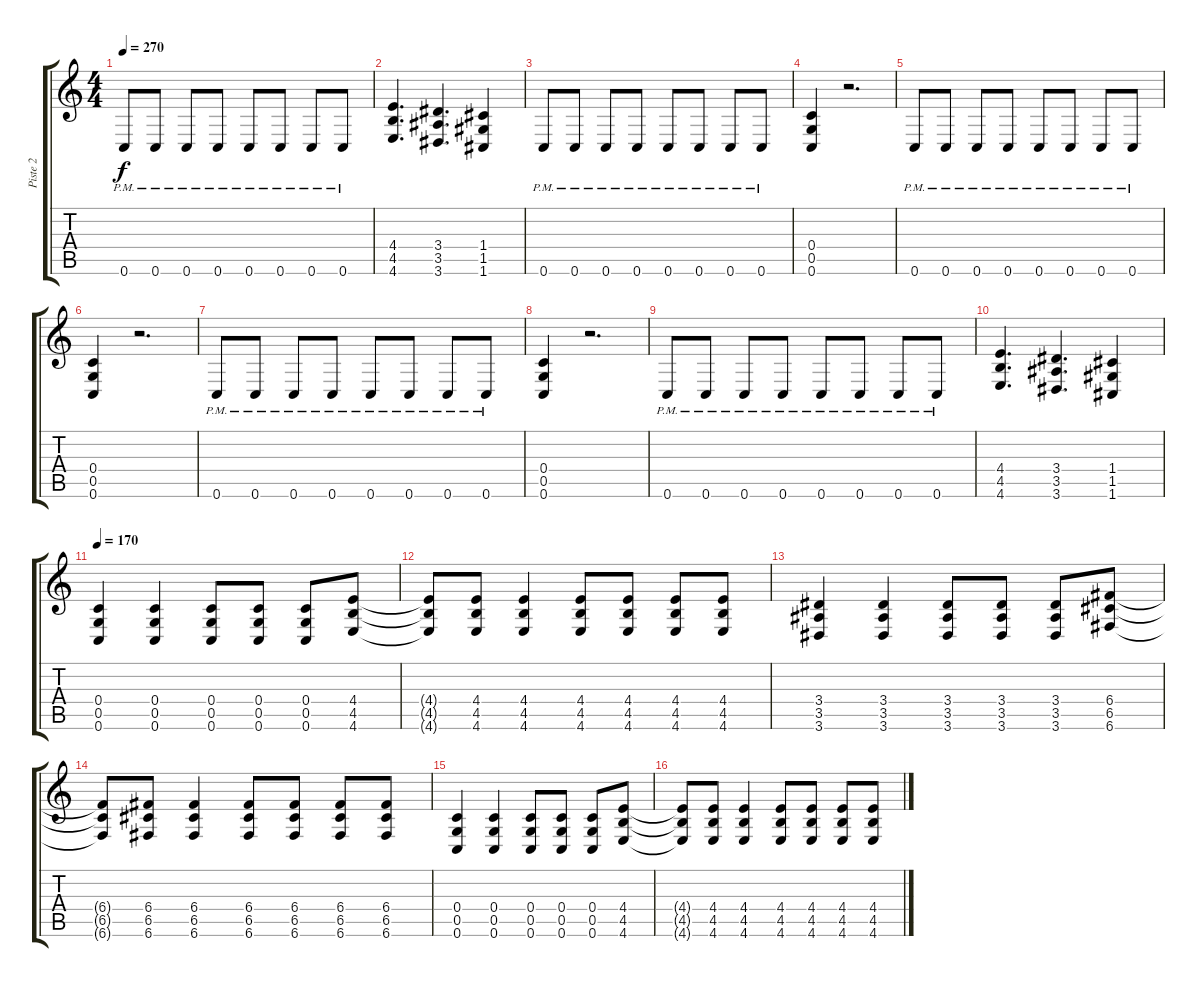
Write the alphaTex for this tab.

\track ("Piste 2" "Piste 2") {instrument distortionguitar}
\staff {score tabs}
\tuning (D4 A3 F3 C3 G2 C2) {hide}
\ts (4 4)
\tempo 270
\clef g2
\ks c
0.6{pm}.8{dy f} 0.6{pm}.8 0.6{pm}.8 0.6{pm}.8 0.6{pm}.8 0.6{pm}.8 0.6{pm}.8 0.6{pm}.8 |
(4.4 4.5 4.6).4{d} (3.4 3.5 3.6).4{d} (1.4 1.5 1.6).4 |
0.6{pm}.8 0.6{pm}.8 0.6{pm}.8 0.6{pm}.8 0.6{pm}.8 0.6{pm}.8 0.6{pm}.8 0.6{pm}.8 |
(0.4 0.5 0.6).4 r.2{d} |
0.6{pm}.8 0.6{pm}.8 0.6{pm}.8 0.6{pm}.8 0.6{pm}.8 0.6{pm}.8 0.6{pm}.8 0.6{pm}.8 |
(0.4 0.5 0.6).4 r.2{d} |
0.6{pm}.8 0.6{pm}.8 0.6{pm}.8 0.6{pm}.8 0.6{pm}.8 0.6{pm}.8 0.6{pm}.8 0.6{pm}.8 |
(0.4 0.5 0.6).4 r.2{d} |
0.6{pm}.8 0.6{pm}.8 0.6{pm}.8 0.6{pm}.8 0.6{pm}.8 0.6{pm}.8 0.6{pm}.8 0.6{pm}.8 |
(4.4 4.5 4.6).4{d} (3.4 3.5 3.6).4{d} (1.4 1.5 1.6).4 |
\tempo 170
(0.4 0.5 0.6).4 (0.4 0.5 0.6).4 (0.4 0.5 0.6).8 (0.4 0.5 0.6).8 (0.4 0.5 0.6).8 (4.4 4.5 4.6).8 |
(4.4{t} 4.5{t} 4.6{t}).8 (4.4 4.5 4.6).8 (4.4 4.5 4.6).4 (4.4 4.5 4.6).8 (4.4 4.5 4.6).8 (4.4 4.5 4.6).8 (4.4 4.5 4.6).8 |
(3.4 3.5 3.6).4 (3.4 3.5 3.6).4 (3.4 3.5 3.6).8 (3.4 3.5 3.6).8 (3.4 3.5 3.6).8 (6.4 6.5 6.6).8 |
(6.4{t} 6.5{t} 6.6{t}).8 (6.4 6.5 6.6).8 (6.4 6.5 6.6).4 (6.4 6.5 6.6).8 (6.4 6.5 6.6).8 (6.4 6.5 6.6).8 (6.4 6.5 6.6).8 |
(0.4 0.5 0.6).4 (0.4 0.5 0.6).4 (0.4 0.5 0.6).8 (0.4 0.5 0.6).8 (0.4 0.5 0.6).8 (4.4 4.5 4.6).8 |
(4.4{t} 4.5{t} 4.6{t}).8 (4.4 4.5 4.6).8 (4.4 4.5 4.6).4 (4.4 4.5 4.6).8 (4.4 4.5 4.6).8 (4.4 4.5 4.6).8 (4.4 4.5 4.6).8
